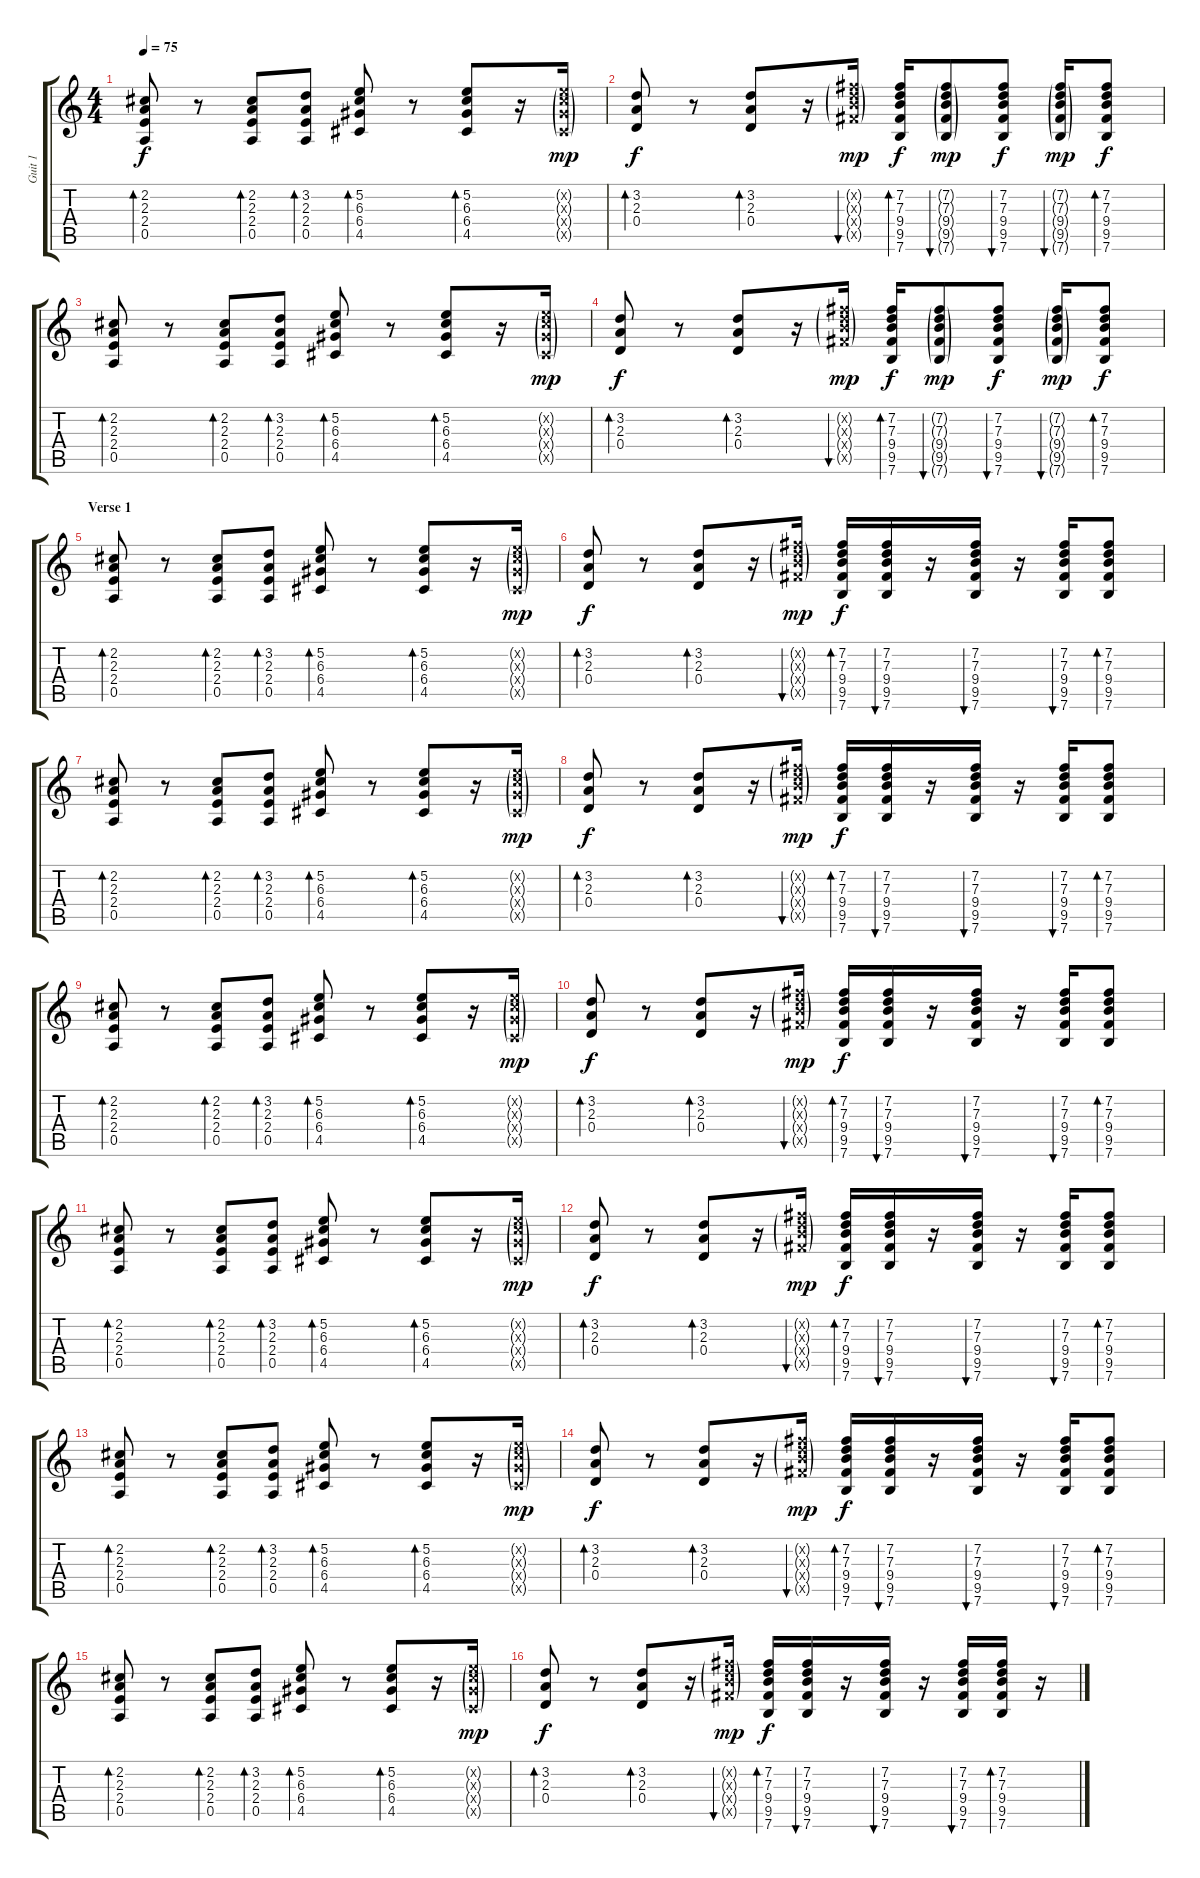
\track ("Guit 1" "Guit 1") {instrument acousticguitarsteel}
\staff {score tabs}
\tuning (E4 B3 G3 D3 A2 E2) {hide}
\ts (4 4)
\tempo 75
\clef g2
\ks c
(2.2 2.3 2.4 0.5).8{bd 30 dy f instrument acousticguitarsteel} r.8 (2.2 2.3 2.4 0.5).8{bd 30} (3.2 2.3 2.4 0.5).8{bd 30} (5.2 6.3 6.4 4.5).8{bd 30} r.8 (5.2 6.3 6.4 4.5).8{bd 30} r.16 (5.2{g x} 6.3{g x} 6.4{g x} 4.5{g x}).16{dy mp} |
(3.2 2.3 0.4).8{bd 30 dy f} r.8 (3.2 2.3 0.4).8{bd 30} r.16 (7.2{g x} 7.3{g x} 9.4{g x} 9.5{g x}).16{bu 30 dy mp} (7.2 7.3 9.4 9.5 7.6).16{bd 30 dy f} (7.2{g} 7.3{g} 9.4{g} 9.5{g} 7.6{g}).8{bu 30 dy mp} (7.2 7.3 9.4 9.5 7.6).8{bu 30 dy f} (7.2{g} 7.3{g} 9.4{g} 9.5{g} 7.6{g}).16{bu 30 dy mp} (7.2 7.3 9.4 9.5 7.6).8{bd 30 dy f} |
(2.2 2.3 2.4 0.5).8{bd 30} r.8 (2.2 2.3 2.4 0.5).8{bd 30} (3.2 2.3 2.4 0.5).8{bd 30} (5.2 6.3 6.4 4.5).8{bd 30} r.8 (5.2 6.3 6.4 4.5).8{bd 30} r.16 (5.2{g x} 6.3{g x} 6.4{g x} 4.5{g x}).16{dy mp} |
(3.2 2.3 0.4).8{bd 30 dy f} r.8 (3.2 2.3 0.4).8{bd 30} r.16 (7.2{g x} 7.3{g x} 9.4{g x} 9.5{g x}).16{bu 30 dy mp} (7.2 7.3 9.4 9.5 7.6).16{bd 30 dy f} (7.2{g} 7.3{g} 9.4{g} 9.5{g} 7.6{g}).8{bu 30 dy mp} (7.2 7.3 9.4 9.5 7.6).8{bu 30 dy f} (7.2{g} 7.3{g} 9.4{g} 9.5{g} 7.6{g}).16{bu 30 dy mp} (7.2 7.3 9.4 9.5 7.6).8{bd 30 dy f} |
\section ("" "Verse 1")
(2.2 2.3 2.4 0.5).8{bd 30} r.8 (2.2 2.3 2.4 0.5).8{bd 30} (3.2 2.3 2.4 0.5).8{bd 30} (5.2 6.3 6.4 4.5).8{bd 30} r.8 (5.2 6.3 6.4 4.5).8{bd 30} r.16 (5.2{g x} 6.3{g x} 6.4{g x} 4.5{g x}).16{dy mp} |
(3.2 2.3 0.4).8{bd 30 dy f} r.8 (3.2 2.3 0.4).8{bd 30} r.16 (7.2{g x} 7.3{g x} 9.4{g x} 9.5{g x}).16{bu 30 dy mp} (7.2 7.3 9.4 9.5 7.6).16{bd 30 dy f} (7.2 7.3 9.4 9.5 7.6).16{bu 30} r.16 (7.2 7.3 9.4 9.5 7.6).16{bu 30} r.16 (7.2 7.3 9.4 9.5 7.6).16{bu 30} (7.2 7.3 9.4 9.5 7.6).8{bd 30} |
(2.2 2.3 2.4 0.5).8{bd 30} r.8 (2.2 2.3 2.4 0.5).8{bd 30} (3.2 2.3 2.4 0.5).8{bd 30} (5.2 6.3 6.4 4.5).8{bd 30} r.8 (5.2 6.3 6.4 4.5).8{bd 30} r.16 (5.2{g x} 6.3{g x} 6.4{g x} 4.5{g x}).16{dy mp} |
(3.2 2.3 0.4).8{bd 30 dy f} r.8 (3.2 2.3 0.4).8{bd 30} r.16 (7.2{g x} 7.3{g x} 9.4{g x} 9.5{g x}).16{bu 30 dy mp} (7.2 7.3 9.4 9.5 7.6).16{bd 30 dy f} (7.2 7.3 9.4 9.5 7.6).16{bu 30} r.16 (7.2 7.3 9.4 9.5 7.6).16{bu 30} r.16 (7.2 7.3 9.4 9.5 7.6).16{bu 30} (7.2 7.3 9.4 9.5 7.6).8{bd 30} |
\section ("" "")
(2.2 2.3 2.4 0.5).8{bd 30} r.8 (2.2 2.3 2.4 0.5).8{bd 30} (3.2 2.3 2.4 0.5).8{bd 30} (5.2 6.3 6.4 4.5).8{bd 30} r.8 (5.2 6.3 6.4 4.5).8{bd 30} r.16 (5.2{g x} 6.3{g x} 6.4{g x} 4.5{g x}).16{dy mp} |
(3.2 2.3 0.4).8{bd 30 dy f} r.8 (3.2 2.3 0.4).8{bd 30} r.16 (7.2{g x} 7.3{g x} 9.4{g x} 9.5{g x}).16{bu 30 dy mp} (7.2 7.3 9.4 9.5 7.6).16{bd 30 dy f} (7.2 7.3 9.4 9.5 7.6).16{bu 30} r.16 (7.2 7.3 9.4 9.5 7.6).16{bu 30} r.16 (7.2 7.3 9.4 9.5 7.6).16{bu 30} (7.2 7.3 9.4 9.5 7.6).8{bd 30} |
(2.2 2.3 2.4 0.5).8{bd 30} r.8 (2.2 2.3 2.4 0.5).8{bd 30} (3.2 2.3 2.4 0.5).8{bd 30} (5.2 6.3 6.4 4.5).8{bd 30} r.8 (5.2 6.3 6.4 4.5).8{bd 30} r.16 (5.2{g x} 6.3{g x} 6.4{g x} 4.5{g x}).16{dy mp} |
(3.2 2.3 0.4).8{bd 30 dy f} r.8 (3.2 2.3 0.4).8{bd 30} r.16 (7.2{g x} 7.3{g x} 9.4{g x} 9.5{g x}).16{bu 30 dy mp} (7.2 7.3 9.4 9.5 7.6).16{bd 30 dy f} (7.2 7.3 9.4 9.5 7.6).16{bu 30} r.16 (7.2 7.3 9.4 9.5 7.6).16{bu 30} r.16 (7.2 7.3 9.4 9.5 7.6).16{bu 30} (7.2 7.3 9.4 9.5 7.6).8{bd 30} |
\section ("" "")
(2.2 2.3 2.4 0.5).8{bd 30} r.8 (2.2 2.3 2.4 0.5).8{bd 30} (3.2 2.3 2.4 0.5).8{bd 30} (5.2 6.3 6.4 4.5).8{bd 30} r.8 (5.2 6.3 6.4 4.5).8{bd 30} r.16 (5.2{g x} 6.3{g x} 6.4{g x} 4.5{g x}).16{dy mp} |
(3.2 2.3 0.4).8{bd 30 dy f} r.8 (3.2 2.3 0.4).8{bd 30} r.16 (7.2{g x} 7.3{g x} 9.4{g x} 9.5{g x}).16{bu 30 dy mp} (7.2 7.3 9.4 9.5 7.6).16{bd 30 dy f} (7.2 7.3 9.4 9.5 7.6).16{bu 30} r.16 (7.2 7.3 9.4 9.5 7.6).16{bu 30} r.16 (7.2 7.3 9.4 9.5 7.6).16{bu 30} (7.2 7.3 9.4 9.5 7.6).8{bd 30} |
(2.2 2.3 2.4 0.5).8{bd 30} r.8 (2.2 2.3 2.4 0.5).8{bd 30} (3.2 2.3 2.4 0.5).8{bd 30} (5.2 6.3 6.4 4.5).8{bd 30} r.8 (5.2 6.3 6.4 4.5).8{bd 30} r.16 (5.2{g x} 6.3{g x} 6.4{g x} 4.5{g x}).16{dy mp} |
(3.2 2.3 0.4).8{bd 30 dy f} r.8 (3.2 2.3 0.4).8{bd 30} r.16 (7.2{g x} 7.3{g x} 9.4{g x} 9.5{g x}).16{bu 30 dy mp} (7.2 7.3 9.4 9.5 7.6).16{bd 30 dy f} (7.2 7.3 9.4 9.5 7.6).16{bu 30} r.16 (7.2 7.3 9.4 9.5 7.6).16{bu 30} r.16 (7.2 7.3 9.4 9.5 7.6).16{bu 30} (7.2 7.3 9.4 9.5 7.6).16{bd 30} r.16
